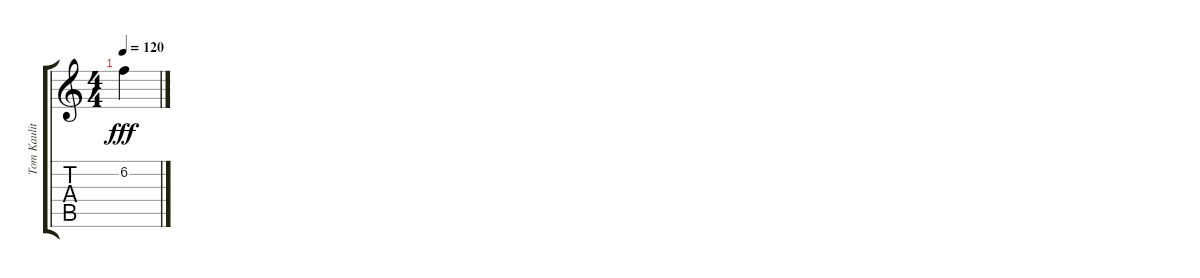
\track ("Tom Kaulitz 4" "Tom Kaulit") {instrument electricguitarclean}
\staff {score tabs}
\tuning (E4 B3 G3 D3 A2 E2) {hide}
\ts (4 4)
\tempo 120
\clef g2
\ks c
6.2.4{dy fff}
